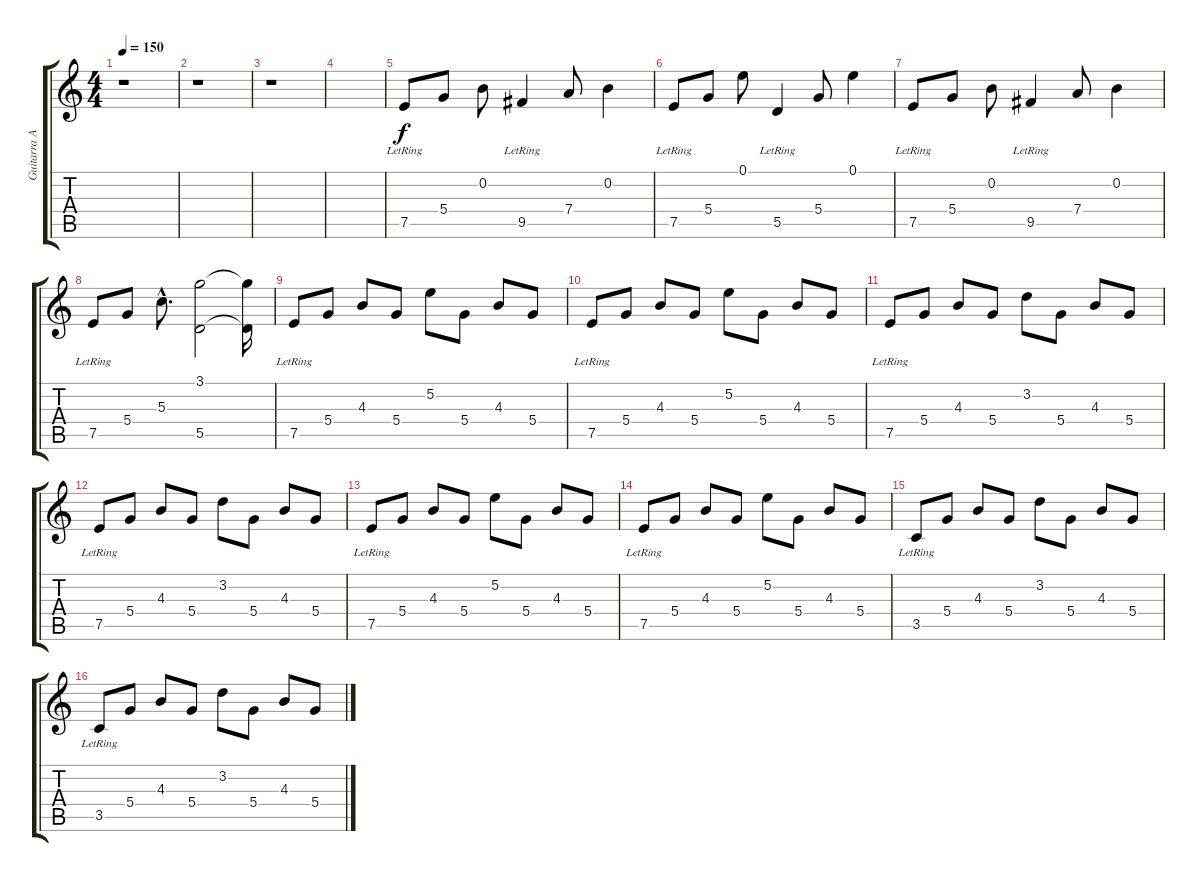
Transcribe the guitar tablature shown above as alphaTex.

\track ("Guitarra Acústica(Armonizada en 3era)" "Guitarra A") {instrument acousticguitarnylon}
\staff {score tabs}
\tuning (E4 B3 G3 D3 A2 E2) {hide}
\ts (4 4)
\tempo 150
\clef g2
\ks c
r.1{dy f} |
r.1 |
r.1 |
|
7.5{lr}.8 5.4.8 0.2.8 9.5{lr}.4 7.4.8 0.2.4 |
7.5{lr}.8 5.4.8 0.1.8 5.5{lr}.4 5.4.8 0.1.4 |
7.5{lr}.8 5.4.8 0.2.8 9.5{lr}.4 7.4.8 0.2.4 |
7.5{lr}.8 5.4.8 5.3{hac}.8{d} (3.1 5.5).2 (3.1{t} 5.5{t}).16 |
7.5{lr}.8 5.4.8 4.3.8 5.4.8 5.2.8 5.4.8 4.3.8 5.4.8 |
7.5{lr}.8 5.4.8 4.3.8 5.4.8 5.2.8 5.4.8 4.3.8 5.4.8 |
7.5{lr}.8 5.4.8 4.3.8 5.4.8 3.2.8 5.4.8 4.3.8 5.4.8 |
7.5{lr}.8 5.4.8 4.3.8 5.4.8 3.2.8 5.4.8 4.3.8 5.4.8 |
7.5{lr}.8 5.4.8 4.3.8 5.4.8 5.2.8 5.4.8 4.3.8 5.4.8 |
7.5{lr}.8 5.4.8 4.3.8 5.4.8 5.2.8 5.4.8 4.3.8 5.4.8 |
3.5{lr}.8 5.4.8 4.3.8 5.4.8 3.2.8 5.4.8 4.3.8 5.4.8 |
3.5{lr}.8 5.4.8 4.3.8 5.4.8 3.2.8 5.4.8 4.3.8 5.4.8
